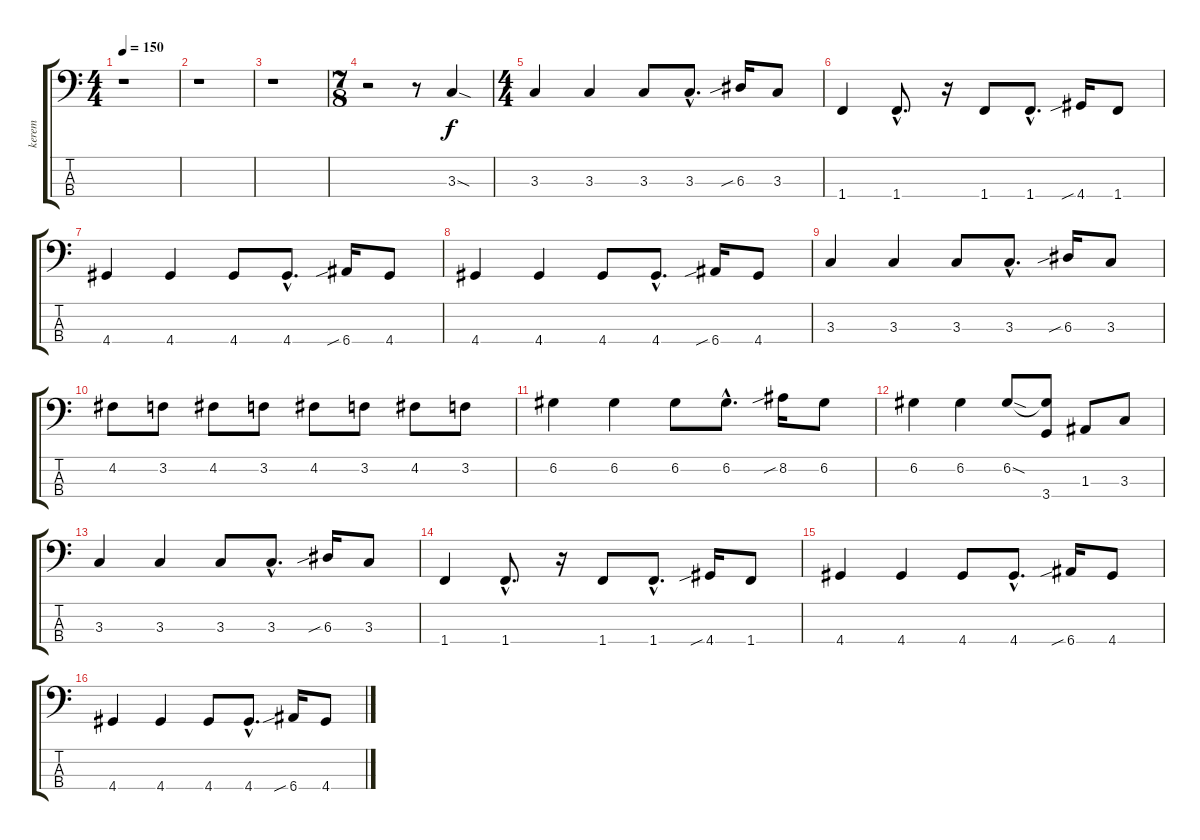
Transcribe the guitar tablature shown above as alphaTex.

\track ("kerem" "kerem") {instrument electricbassfinger}
\staff {score tabs}
\tuning (G2 D2 A1 E1) {hide}
\ts (4 4)
\tempo 150
\clef f4
\ks c
r.1{dy f instrument electricbassfinger} |
r.1 |
r.1 |
\ts (7 8)
r.2 r.8 3.3{sod}.4 |
\ts (4 4)
3.3.4 3.3.4 3.3.8 3.3{hac}.8{d} 6.3{sib}.16 3.3.8 |
1.4.4 1.4{hac}.8{d} r.16 1.4.8 1.4{hac}.8{d} 4.4{sib}.16 1.4.8 |
4.4.4 4.4.4 4.4.8 4.4{hac}.8{d} 6.4{sib}.16 4.4.8 |
4.4.4 4.4.4 4.4.8 4.4{hac}.8{d} 6.4{sib}.16 4.4.8 |
3.3.4 3.3.4 3.3.8 3.3{hac}.8{d} 6.3{sib}.16 3.3.8 |
4.2.8 3.2.8 4.2.8 3.2.8 4.2.8 3.2.8 4.2.8 3.2.8 |
6.2.4 6.2.4 6.2.8 6.2{hac}.8{d} 8.2{sib}.16 6.2.8 |
6.2.4 6.2.4 6.2{sod}.8 (6.2{t} 3.4).8 1.3.8 3.3.8 |
3.3.4 3.3.4 3.3.8 3.3{hac}.8{d} 6.3{sib}.16 3.3.8 |
1.4.4 1.4{hac}.8{d} r.16 1.4.8 1.4{hac}.8{d} 4.4{sib}.16 1.4.8 |
4.4.4 4.4.4 4.4.8 4.4{hac}.8{d} 6.4{sib}.16 4.4.8 |
4.4.4 4.4.4 4.4.8 4.4{hac}.8{d} 6.4{sib}.16 4.4.8
